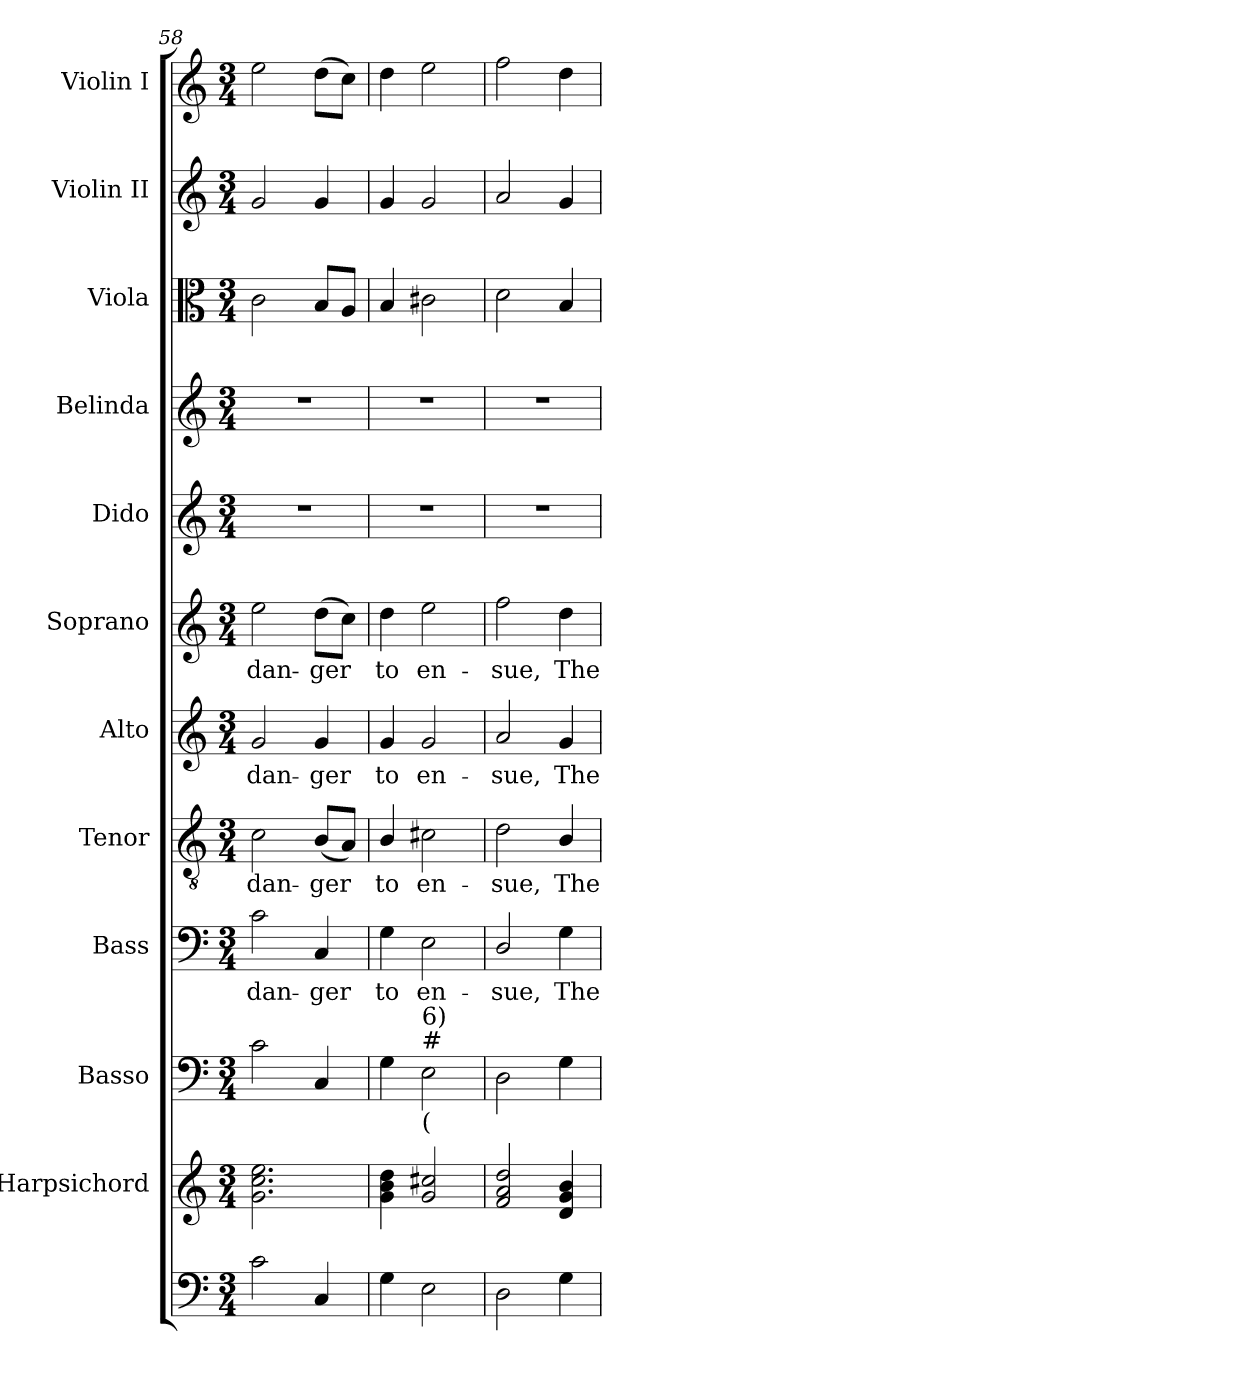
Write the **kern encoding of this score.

**kern	**kern	**kern	**kern	**text	**kern	**text	**kern	**text	**kern	**text	**kern	**kern	**kern	**kern	**kern
*part12	*part11	*part10	*part9	*part9	*part8	*part8	*part7	*part7	*part6	*part6	*part5	*part4	*part3	*part2	*part1
*staff12	*staff11	*staff10	*staff9	*staff9	*staff8	*staff8	*staff7	*staff7	*staff6	*staff6	*staff5	*staff4	*staff3	*staff2	*staff1
*	*I"Harpsichord	*I"Basso	*I"Bass	*	*I"Tenor	*	*I"Alto	*	*I"Soprano	*	*I"Dido	*I"Belinda	*I"Viola	*I"Violin II	*I"Violin I
*	*	*	*I'B.	*	*I'T.	*	*I'A.	*	*I'S.	*	*	*	*I'Viola	*I'Vln. II	*I'Vln. I
*clefF4	*clefG2	*clefF4	*clefF4	*	*clefGv2	*	*clefG2	*	*clefG2	*	*clefG2	*clefG2	*clefC3	*clefG2	*clefG2
*	*	*	*	*	*ITrd7c12	*	*	*	*	*	*	*	*	*	*
*k[]	*k[]	*k[]	*k[]	*	*k[]	*	*k[]	*	*k[]	*	*k[]	*k[]	*k[]	*k[]	*k[]
*C:	*C:	*C:	*C:	*	*C:	*	*C:	*	*C:	*	*C:	*C:	*C:	*C:	*C:
*M3/4	*M3/4	*M3/4	*M3/4	*	*M3/4	*	*M3/4	*	*M3/4	*	*M3/4	*M3/4	*M3/4	*M3/4	*M3/4
=58	=58	=58	=58	=58	=58	=58	=58	=58	=58	=58	=58	=58	=58	=58	=58
!	!	!	!	!LO:LY:b:color=#000000	!	!	!	!	!	!	!	!	!	!	!
!	!	!	!	!	!	!LO:LY:b:color=#000000	!	!	!	!	!	!	!	!	!
!	!	!	!	!	!	!	!	!LO:LY:b:color=#000000	!	!	!	!	!	!	!
!	!	!	!	!	!	!	!	!	!	!LO:LY:b:color=#000000	!LO:N:vis=1	!LO:N:vis=1	!	!	!
2ci\	2.gi\ 2.cci 2.eei	2ci\	2ci\	dan-	2Ci\	dan-	2gi/	dan-	2eei\	dan-	2.r	2.r	2ci\	2gi/	2eei\
!	!	!	!	!LO:LY:b:color=#000000	!	!	!	!	!	!	!	!	!	!	!
!	!	!	!	!	!	!LO:LY:b:color=#000000	!	!	!	!	!	!	!	!	!
!	!	!	!	!	!	!	!	!LO:LY:b:color=#000000	!	!	!	!	!	!	!
!	!	!	!	!	!	!	!	!	!	!LO:LY:b:color=#000000	!	!	!	!	!
4Ci/	.	4Ci/	4Ci/	-ger	(8BBi/L	-ger	4gi/	-ger	(8ddi\L	-ger	.	.	8Bi/L	4gi/	(8ddi\L
.	.	.	.	.	8AAi/J)	.	.	.	8cci\J)	.	.	.	8Ai/J	.	8cci\J)
=59	=59	=59	=59	=59	=59	=59	=59	=59	=59	=59	=59	=59	=59	=59	=59
!	!	!	!	!LO:LY:b:color=#000000	!	!	!	!	!	!	!	!	!	!	!
!	!	!	!	!	!	!LO:LY:b:color=#000000	!	!	!	!	!	!	!	!	!
!	!	!	!	!	!	!	!	!LO:LY:b:color=#000000	!	!	!	!	!	!	!
!	!	!	!	!	!	!	!	!	!	!LO:LY:b:color=#000000	!LO:N:vis=1	!LO:N:vis=1	!	!	!
4Gi\	4gi\ 4bi 4ddi	4Gi\	4Gi\	to	4BBi/	to	4gi/	to	4ddi\	to	2.r	2.r	4Bi/	4gi/	4ddi\
!	!	!	!	!LO:LY:b:color=#000000	!	!	!	!	!	!	!	!	!	!	!
!	!	!	!	!	!	!LO:LY:b:color=#000000	!	!	!	!	!	!	!	!	!
!	!	!	!	!	!	!	!	!LO:LY:b:color=#000000	!	!	!	!	!	!	!
!	!	!LO:TX:b:t=(	!	!	!	!	!	!	!	!	!	!	!	!	!
!	!	!LO:TX:t=#	!	!	!	!	!	!	!	!	!	!	!	!	!
!	!	!LO:TX:t=6)	!	!	!	!	!	!	!	!	!	!	!	!	!
!	!	!	!	!	!	!	!	!	!	!LO:LY:b:color=#000000	!	!	!	!	!
2Ei\	2gi/ 2cc#Xi	2Ei\	2Ei\	en-	2C#Xi\	en-	2gi/	en-	2eei\	en-	.	.	2c#Xi\	2gi/	2eei\
=60	=60	=60	=60	=60	=60	=60	=60	=60	=60	=60	=60	=60	=60	=60	=60
!	!	!	!	!LO:LY:b:color=#000000	!	!	!	!	!	!	!	!	!	!	!
!	!	!	!	!	!	!LO:LY:b:color=#000000	!	!	!	!	!	!	!	!	!
!	!	!	!	!	!	!	!	!LO:LY:b:color=#000000	!	!	!	!	!	!	!
!	!	!	!	!	!	!	!	!	!	!LO:LY:b:color=#000000	!LO:N:vis=1	!LO:N:vis=1	!	!	!
2Di\	2fi/ 2ai 2ddi	2Di\	2Di/	-sue,	2Di\	-sue,	2ai/	-sue,	2ffi\	-sue,	2.r	2.r	2di\	2ai/	2ffi\
!	!	!	!	!LO:LY:b:color=#000000	!	!	!	!	!	!	!	!	!	!	!
!	!	!	!	!	!	!LO:LY:b:color=#000000	!	!	!	!	!	!	!	!	!
!	!	!	!	!	!	!	!	!LO:LY:b:color=#000000	!	!	!	!	!	!	!
!	!	!	!	!	!	!	!	!	!	!LO:LY:b:color=#000000	!	!	!	!	!
4Gi\	4di/ 4gi 4bi	4Gi\	4Gi\	The	4BBi/	The	4gi/	The	4ddi\	The	.	.	4Bi/	4gi/	4ddi\
=	=	=	=	=	=	=	=	=	=	=	=	=	=	=	=
*-	*-	*-	*-	*-	*-	*-	*-	*-	*-	*-	*-	*-	*-	*-	*-
